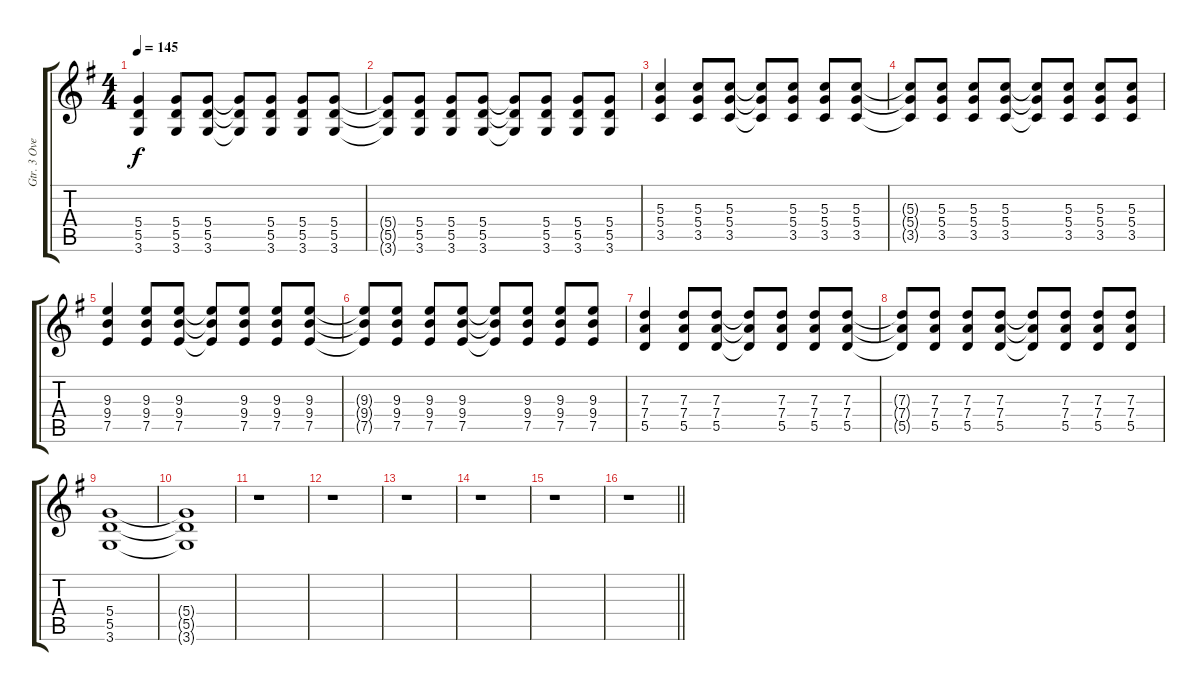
\track ("Gtr. 3 Overdrive" "Gtr. 3 Ove") {instrument overdrivenguitar}
\staff {score tabs}
\tuning (E4 B3 G3 D3 A2 E2) {hide}
\ts (4 4)
\tempo 145
\clef g2
\ks g
(5.4 5.5 3.6).4{dy f} (5.4 5.5 3.6).8 (5.4 5.5 3.6).8 (5.4{t} 5.5{t} 3.6{t}).8 (5.4 5.5 3.6).8 (5.4 5.5 3.6).8 (5.4 5.5 3.6).8 |
(5.4{t} 5.5{t} 3.6{t}).8 (5.4 5.5 3.6).8 (5.4 5.5 3.6).8 (5.4 5.5 3.6).8 (5.4{t} 5.5{t} 3.6{t}).8 (5.4 5.5 3.6).8 (5.4 5.5 3.6).8 (5.4 5.5 3.6).8 |
(5.3 5.4 3.5).4 (5.3 5.4 3.5).8 (5.3 5.4 3.5).8 (5.3{t} 5.4{t} 3.5{t}).8 (5.3 5.4 3.5).8 (5.3 5.4 3.5).8 (5.3 5.4 3.5).8 |
(5.3{t} 5.4{t} 3.5{t}).8 (5.3 5.4 3.5).8 (5.3 5.4 3.5).8 (5.3 5.4 3.5).8 (5.3{t} 5.4{t} 3.5{t}).8 (5.3 5.4 3.5).8 (5.3 5.4 3.5).8 (5.3 5.4 3.5).8 |
(9.3 9.4 7.5).4 (9.3 9.4 7.5).8 (9.3 9.4 7.5).8 (9.3{t} 9.4{t} 7.5{t}).8 (9.3 9.4 7.5).8 (9.3 9.4 7.5).8 (9.3 9.4 7.5).8 |
(9.3{t} 9.4{t} 7.5{t}).8 (9.3 9.4 7.5).8 (9.3 9.4 7.5).8 (9.3 9.4 7.5).8 (9.3{t} 9.4{t} 7.5{t}).8 (9.3 9.4 7.5).8 (9.3 9.4 7.5).8 (9.3 9.4 7.5).8 |
(7.3 7.4 5.5).4 (7.3 7.4 5.5).8 (7.3 7.4 5.5).8 (7.3{t} 7.4{t} 5.5{t}).8 (7.3 7.4 5.5).8 (7.3 7.4 5.5).8 (7.3 7.4 5.5).8 |
(7.3{t} 7.4{t} 5.5{t}).8 (7.3 7.4 5.5).8 (7.3 7.4 5.5).8 (7.3 7.4 5.5).8 (7.3{t} 7.4{t} 5.5{t}).8 (7.3 7.4 5.5).8 (7.3 7.4 5.5).8 (7.3 7.4 5.5).8 |
(5.4 5.5 3.6).1 |
(5.4{t} 5.5{t} 3.6{t}).1 |
r.1 |
r.1 |
r.1 |
r.1 |
r.1 |
\barLineRight lightlight
r.1
